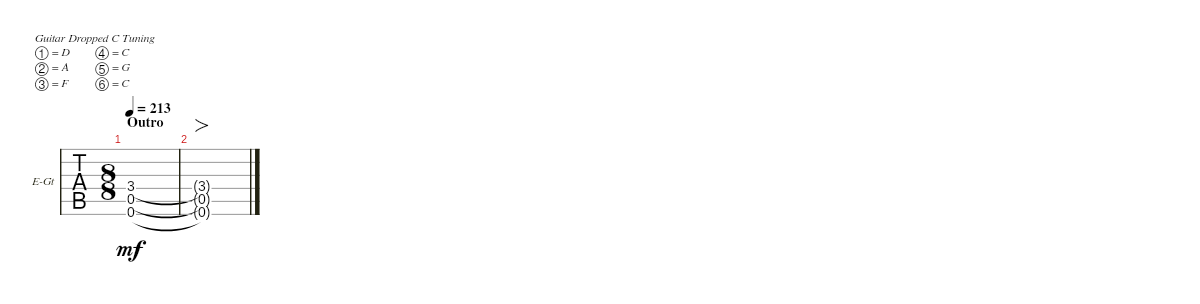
\defaultSystemsLayout 4
\bracketExtendMode groupsimilarinstruments
\firstSystemTrackNameOrientation horizontal
\otherSystemsTrackNameOrientation horizontal
\track ("Electric Guitar Right" "E-Gt") {instrument electricguitarclean}
\staff {tabs}
\tuning (D4 A3 F3 C3 G2 C2)
\ts (8 8)
\section ("" "Outro")
\tempo 213
\clef g2
\ks c
(0.6 3.4 0.5).1{dy mf} |
(0.6{t} 0.5{t} 3.4{t}).1{fo}
